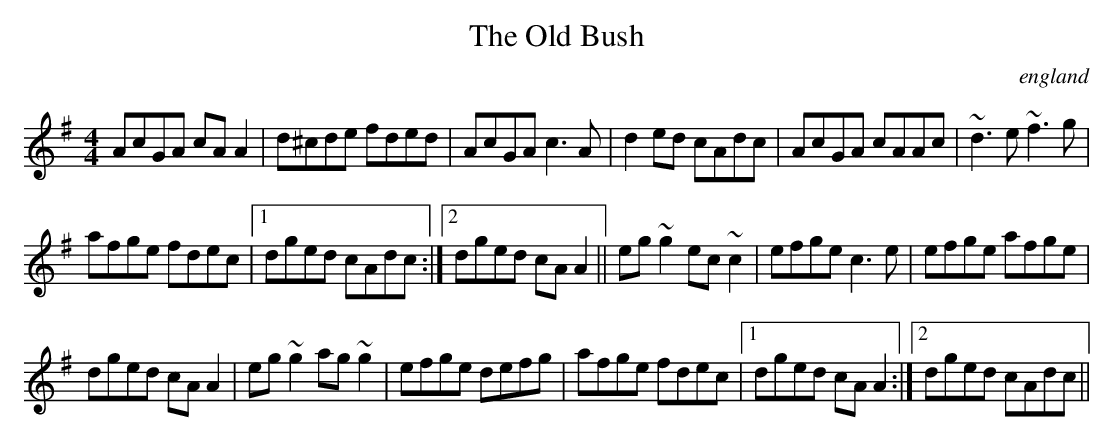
X:1
T:The Old Bush
O:england
M:4/4
K:G
AcGA cAA2 | d^cde fded | AcGA c3A | d2ed cAdc | AcGA cAAc | ~d3e ~f3g |
afge fdec |1 dged cAdc :|2 dged cAA2 || eg~g2 ec~c2 | efge c3e | efge afge |
dged cAA2 | eg~g2 ag~g2 | efge defg | afge fdec |1 dged cAA2 :|2 dged cAdc ||
